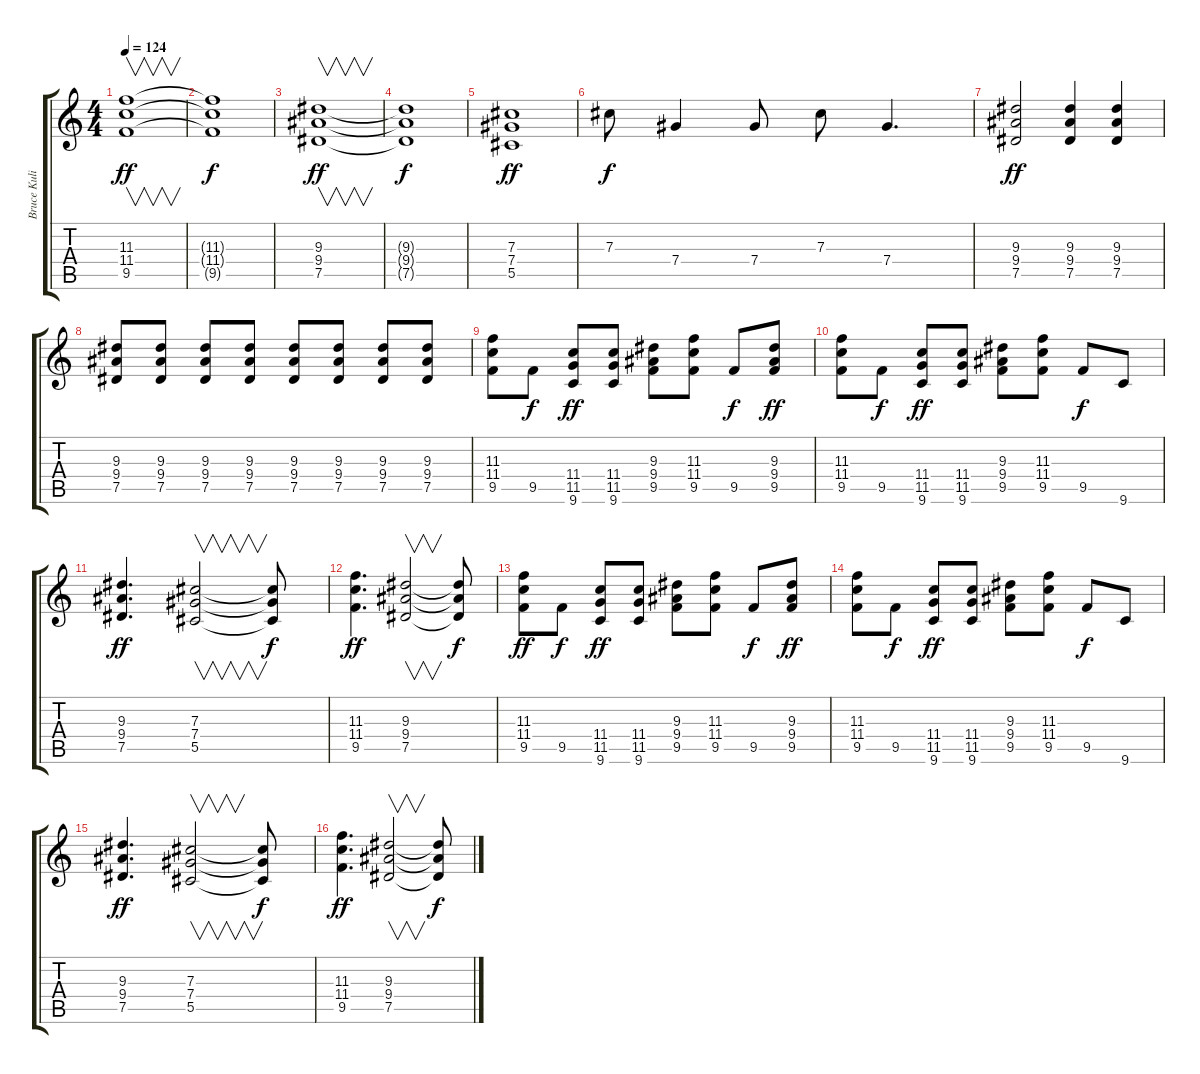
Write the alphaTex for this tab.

\track ("Bruce Kulick" "Bruce Kuli") {instrument distortionguitar}
\staff {score tabs}
\tuning (Eb4 Bb3 Gb3 Db3 Ab2 Eb2) {hide}
\ts (4 4)
\tempo 124
\clef g2
\ks c
(11.3 11.4 9.5).1{v dy ff} |
(11.3{t} 11.4{t} 9.5{t}).1{dy f} |
(9.3 9.4 7.5).1{v dy ff} |
(9.3{t} 9.4{t} 7.5{t}).1{dy f} |
(7.3 7.4 5.5).1{dy ff} |
7.3.8{dy f} 7.4.4 7.4.8 7.3.8 7.4.4{d} |
(9.3 9.4 7.5).2{dy ff} (9.3 9.4 7.5).4 (9.3 9.4 7.5).4 |
(9.3 9.4 7.5).8 (9.3 9.4 7.5).8 (9.3 9.4 7.5).8 (9.3 9.4 7.5).8 (9.3 9.4 7.5).8 (9.3 9.4 7.5).8 (9.3 9.4 7.5).8 (9.3 9.4 7.5).8 |
(11.3 11.4 9.5).8 9.5.8{dy f} (11.4 11.5 9.6).8{dy ff} (11.4 11.5 9.6).8 (9.3 9.4 9.5).8 (11.3 11.4 9.5).8 9.5.8{dy f} (9.3 9.4 9.5).8{dy ff} |
(11.3 11.4 9.5).8 9.5.8{dy f} (11.4 11.5 9.6).8{dy ff} (11.4 11.5 9.6).8 (9.3 9.4 9.5).8 (11.3 11.4 9.5).8 9.5.8{dy f} 9.6.8 |
(9.3 9.4 7.5).4{d dy ff} (7.3 7.4 5.5).2{v} (7.3{t} 7.4{t} 5.5{t}).8{dy f} |
(11.3 11.4 9.5).4{d dy ff} (9.3 9.4 7.5).2{v} (9.3{t} 9.4{t} 7.5{t}).8{dy f} |
(11.3 11.4 9.5).8{dy ff} 9.5.8{dy f} (11.4 11.5 9.6).8{dy ff} (11.4 11.5 9.6).8 (9.3 9.4 9.5).8 (11.3 11.4 9.5).8 9.5.8{dy f} (9.3 9.4 9.5).8{dy ff} |
(11.3 11.4 9.5).8 9.5.8{dy f} (11.4 11.5 9.6).8{dy ff} (11.4 11.5 9.6).8 (9.3 9.4 9.5).8 (11.3 11.4 9.5).8 9.5.8{dy f} 9.6.8 |
(9.3 9.4 7.5).4{d dy ff} (7.3 7.4 5.5).2{v} (7.3{t} 7.4{t} 5.5{t}).8{dy f} |
(11.3 11.4 9.5).4{d dy ff} (9.3 9.4 7.5).2{v} (9.3{t} 9.4{t} 7.5{t}).8{dy f}
